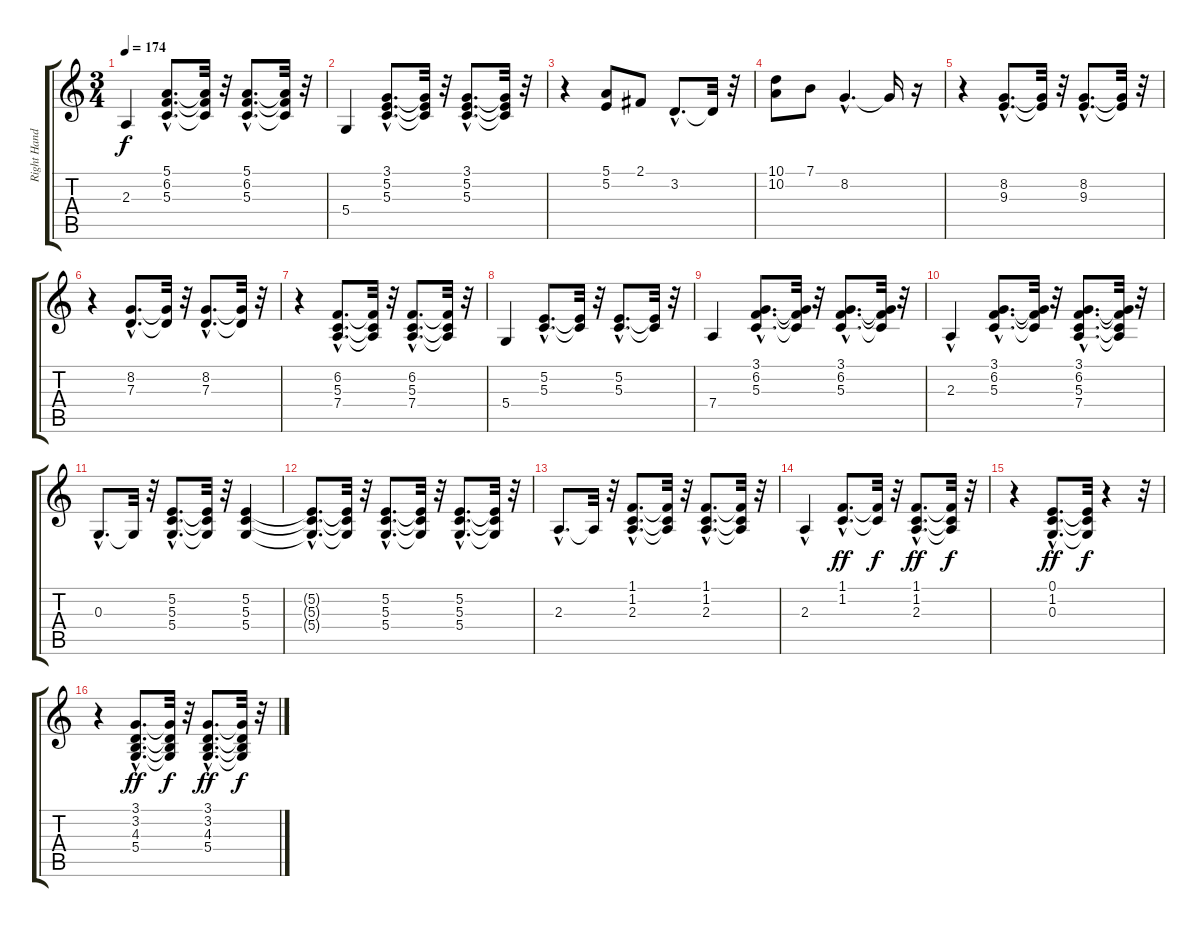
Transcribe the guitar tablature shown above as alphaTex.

\track ("Right Hand" "Right Hand") {instrument brightacousticpiano}
\staff {score tabs}
\tuning (E4 B3 G3 D3 A2 E2) {hide}
\ts (3 4)
\tempo 174
\clef g2
\ks c
2.3.4{dy f} (5.1{hac} 6.2{hac} 5.3{hac}).8{d} (5.1{t} 6.2{t} 5.3{t}).32 r.32 (5.1{hac} 6.2{hac} 5.3{hac}).8{d} (5.1{t} 6.2{t} 5.3{t}).32 r.32 |
5.4.4 (3.1{hac} 5.2{hac} 5.3{hac}).8{d} (3.1{t} 5.2{t} 5.3{t}).32 r.32 (3.1{hac} 5.2{hac} 5.3{hac}).8{d} (3.1{t} 5.2{t} 5.3{t}).32 r.32 |
r.4 (5.1 5.2).8 2.1.8 3.2{hac}.8{d} 3.2{t}.32 r.32 |
(10.1 10.2).8 7.1.8 8.2{hac}.4{d} 8.2{t}.16 r.16 |
r.4 (8.2{hac} 9.3{hac}).8{d} (8.2{t} 9.3{t}).32 r.32 (8.2{hac} 9.3{hac}).8{d} (8.2{t} 9.3{t}).32 r.32 |
r.4 (8.2{hac} 7.3{hac}).8{d} (8.2{t} 7.3{t}).32 r.32 (8.2{hac} 7.3{hac}).8{d} (8.2{t} 7.3{t}).32 r.32 |
r.4 (6.2{hac} 5.3{hac} 7.4{hac}).8{d} (6.2{t} 5.3{t} 7.4{t}).32 r.32 (6.2{hac} 5.3{hac} 7.4{hac}).8{d} (6.2{t} 5.3{t} 7.4{t}).32 r.32 |
5.4.4 (5.2{hac} 5.3{hac}).8{d} (5.2{t} 5.3{t}).32 r.32 (5.2{hac} 5.3{hac}).8{d} (5.2{t} 5.3{t}).32 r.32 |
7.4.4 (3.1{hac} 6.2{hac} 5.3{hac}).8{d} (3.1{t} 6.2{t} 5.3{t}).32 r.32 (3.1{hac} 6.2{hac} 5.3{hac}).8{d} (3.1{t} 6.2{t} 5.3{t}).32 r.32 |
2.3{hac}.4 (3.1{hac} 6.2{hac} 5.3{hac}).8{d} (3.1{t} 6.2{t} 5.3{t}).32 r.32 (3.1{hac} 6.2{hac} 5.3{hac} 7.4{hac}).8{d} (3.1{t} 6.2{t} 5.3{t} 7.4{t}).32 r.32 |
0.3{hac}.8{d} 0.3{t}.32 r.32 (5.2{hac} 5.3{hac} 5.4{hac}).8{d} (5.2{t} 5.3{t} 5.4{t}).32 r.32 (5.2 5.3 5.4).4 |
(5.2{hac t} 5.3{hac t} 5.4{hac t}).8{d} (5.2{t} 5.3{t} 5.4{t}).32 r.32 (5.2{hac} 5.3{hac} 5.4{hac}).8{d} (5.2{t} 5.3{t} 5.4{t}).32 r.32 (5.2{hac} 5.3{hac} 5.4{hac}).8{d} (5.2{t} 5.3{t} 5.4{t}).32 r.32 |
2.3{hac}.8{d} 2.3{t}.32 r.32 (1.1{hac} 1.2{hac} 2.3{hac}).8{d} (1.1{t} 1.2{t} 2.3{t}).32 r.32 (1.1{hac} 1.2{hac} 2.3{hac}).8{d} (1.1{t} 1.2{t} 2.3{t}).32 r.32 |
2.3{hac}.4 (1.1{hac} 1.2{hac}).8{d dy ff} (1.1{t} 1.2{t}).32{dy f} r.32 (1.1{hac} 1.2{hac} 2.3{hac}).8{d dy ff} (1.1{t} 1.2{t} 2.3{t}).32{dy f} r.32 |
r.4 (0.1{hac} 1.2{hac} 0.3{hac}).8{d dy ff} (0.1{t} 1.2{t} 0.3{t}).32{dy f} r.4 r.32 |
r.4 (3.1{hac} 3.2{hac} 4.3{hac} 5.4{hac}).8{d dy ff} (3.1{t} 3.2{t} 4.3{t} 5.4{t}).32{dy f} r.32 (3.1{hac} 3.2{hac} 4.3{hac} 5.4{hac}).8{d dy ff} (3.1{t} 3.2{t} 4.3{t} 5.4{t}).32{dy f} r.32
